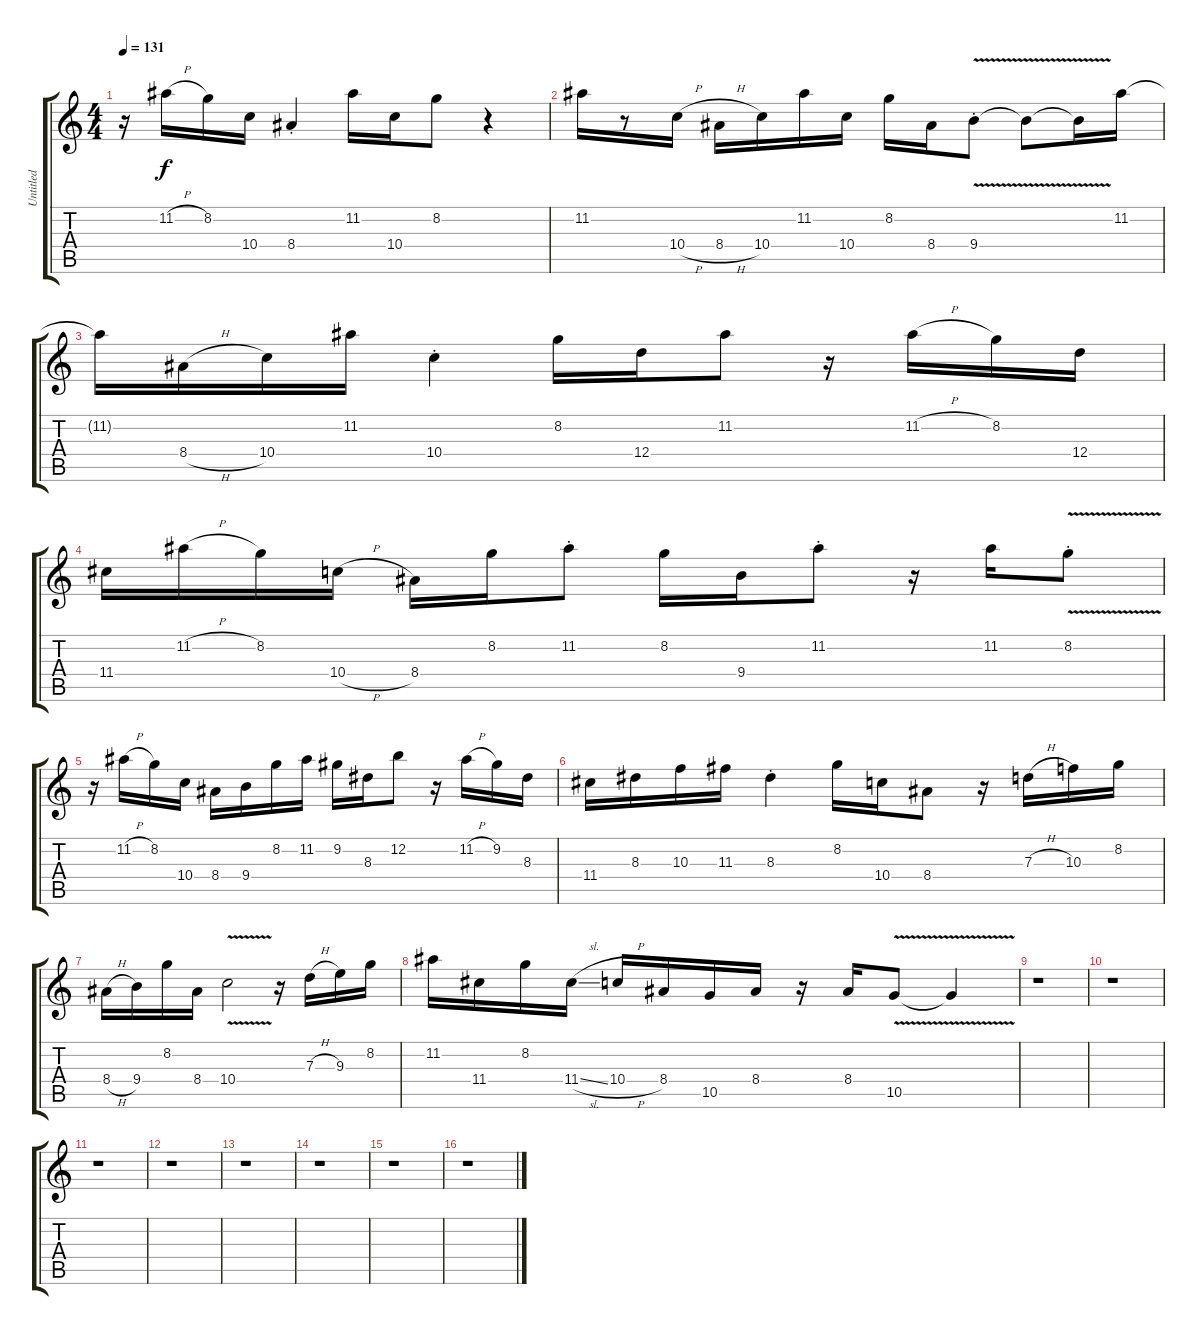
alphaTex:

\track ("Untitled" "Untitled") {instrument electricguitarjazz}
\staff {score tabs}
\tuning (E4 B3 G3 D3 A2 E2) {hide}
\ts (4 4)
\tempo 131
\clef g2
\ks c
r.16{dy f} 11.2{h}.16 8.2.16 10.4.16 8.4{st}.4 11.2.16 10.4.16 8.2.8 r.4 |
11.2.16 r.8 10.4{h}.16 8.4{h}.16 10.4.16 11.2.16 10.4.16 8.2.16 8.4.16 9.4{v st}.8 9.4{v t}.8 9.4{v t}.16 11.2.16 |
11.2{t}.16 8.4{h}.16 10.4.16 11.2.16 10.4{st}.4 8.2.16 12.4.16 11.2.8 r.16 11.2{h}.16 8.2.16 12.4.16 |
11.4.16 11.2{h}.16 8.2.16 10.4{h}.16 8.4.16 8.2.16 11.2{st}.8 8.2.16 9.4.16 11.2{st}.8 r.16 11.2.16 8.2{v st}.8 |
r.16 11.2{h}.16 8.2.16 10.4.16 8.4.16 9.4.16 8.2.16 11.2.16 9.2.16 8.3.16 12.2.8 r.16 11.2{h}.16 9.2.16 8.3.16 |
11.4.16 8.3.16 10.3.16 11.3.16 8.3{st}.4 8.2.16 10.4.16 8.4.8 r.16 7.3{h}.16 10.3.16 8.2.16 |
8.4{h}.16 9.4.16 8.2.16 8.4.16 10.4{v}.2 r.16 7.3{h}.16 9.3.16 8.2.16 |
11.2.16 11.4.16 8.2.16 11.4{sl}.16 10.4{h}.16 8.4.16 10.5.16 8.4.16 r.16 8.4.16 10.5{v}.8 10.5{v t}.4 |
r.1 |
r.1 |
r.1 |
r.1 |
r.1 |
r.1 |
r.1 |
r.1
